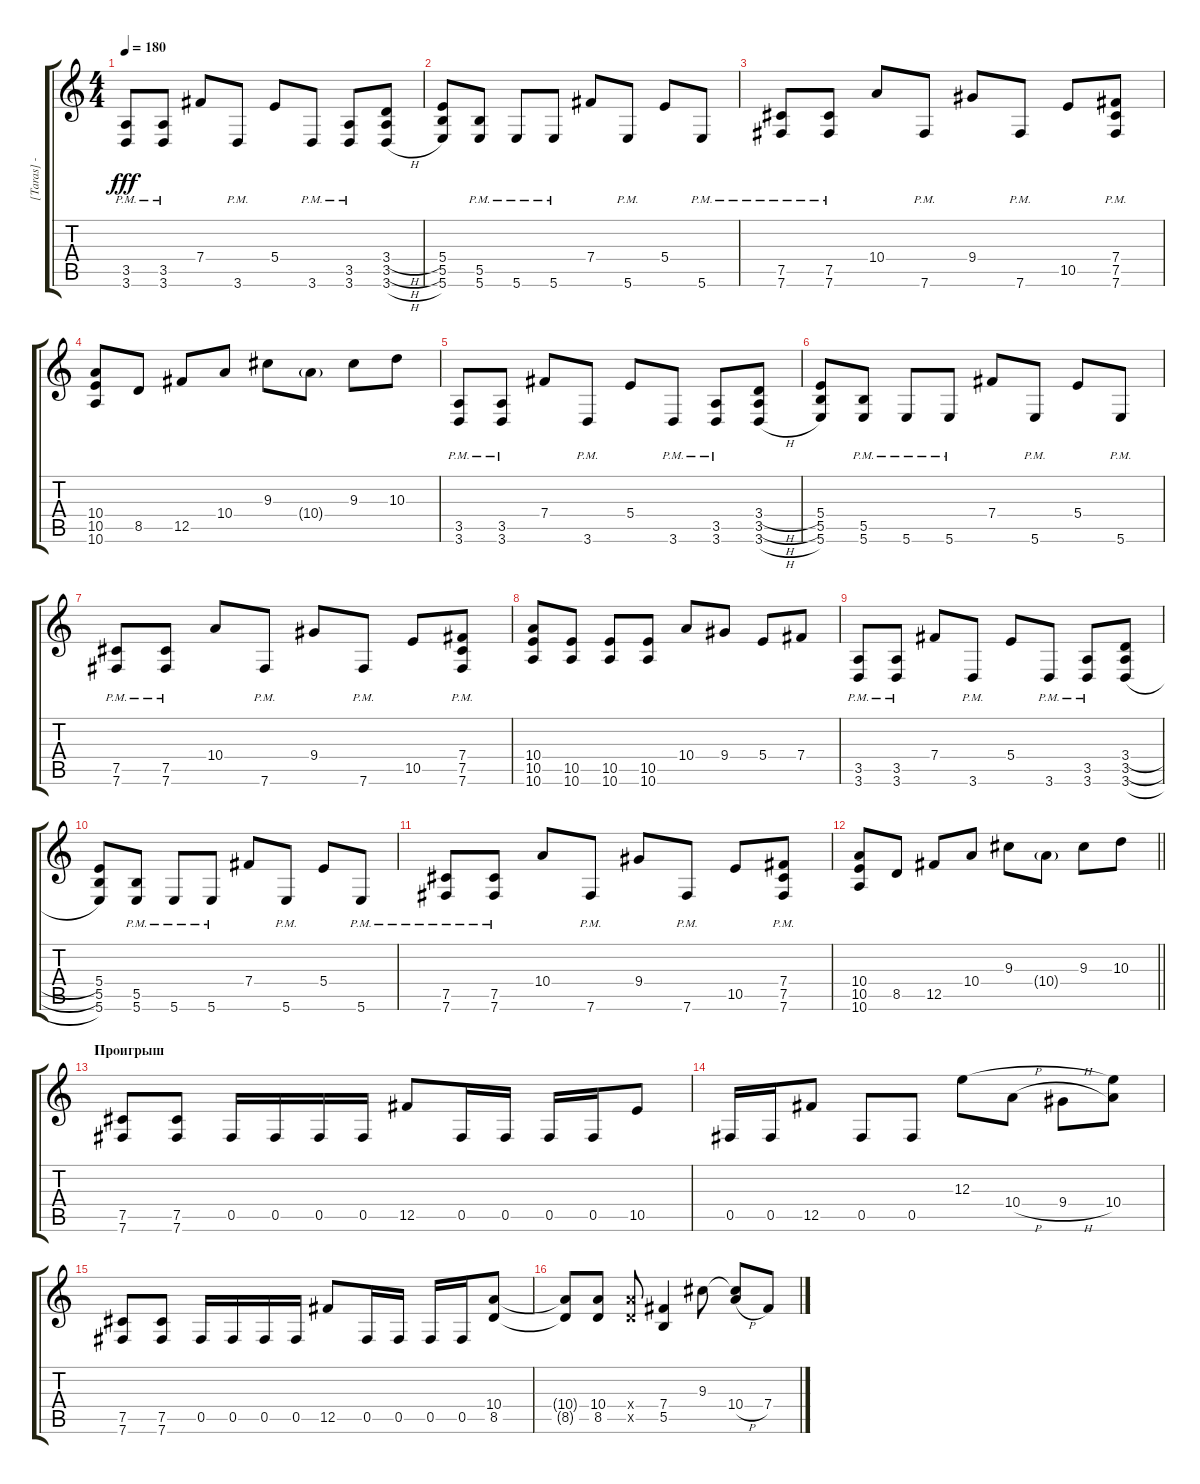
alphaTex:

\track ("[Taras] - Rhythm Guitar" "[Taras] - ") {instrument distortionguitar}
\staff {score tabs}
\tuning (Db4 Ab3 E3 B2 Gb2 B1) {hide}
\ts (4 4)
\tempo 180
\clef g2
\ks c
(3.5{pm} 3.6{pm}).8{dy fff} (3.5{pm} 3.6{pm}).8 7.4.8 3.6{pm}.8 5.4.8 3.6{pm}.8 (3.5{pm} 3.6{pm}).8 (3.4{h} 3.5{h} 3.6{h}).8 |
(5.4 5.5 5.6).8 (5.5{pm} 5.6{pm}).8 5.6{pm}.8 5.6{pm}.8 7.4.8 5.6{pm}.8 5.4.8 5.6{pm}.8 |
(7.5{pm} 7.6{pm}).8 (7.5{pm} 7.6{pm}).8 10.4.8 7.6{pm}.8 9.4.8 7.6{pm}.8 10.5.8 (7.4 7.5 7.6{pm}).8 |
(10.4 10.5 10.6).8 8.5.8 12.5.8 10.4.8 9.3.8 10.4{g}.8 9.3.8 10.3.8 |
(3.5{pm} 3.6{pm}).8 (3.5{pm} 3.6{pm}).8 7.4.8 3.6{pm}.8 5.4.8 3.6{pm}.8 (3.5{pm} 3.6{pm}).8 (3.4{h} 3.5{h} 3.6{h}).8 |
(5.4 5.5 5.6).8 (5.5{pm} 5.6{pm}).8 5.6{pm}.8 5.6{pm}.8 7.4.8 5.6{pm}.8 5.4.8 5.6{pm}.8 |
(7.5{pm} 7.6{pm}).8 (7.5{pm} 7.6{pm}).8 10.4.8 7.6{pm}.8 9.4.8 7.6{pm}.8 10.5.8 (7.4 7.5 7.6{pm}).8 |
(10.4 10.5 10.6).8 (10.5 10.6).8 (10.5 10.6).8 (10.5 10.6).8 10.4.8 9.4.8 5.4.8 7.4.8 |
(3.5{pm} 3.6{pm}).8 (3.5{pm} 3.6{pm}).8 7.4.8 3.6{pm}.8 5.4.8 3.6{pm}.8 (3.5{pm} 3.6{pm}).8 (3.4{h} 3.5{h} 3.6{h}).8 |
(5.4 5.5 5.6).8 (5.5{pm} 5.6{pm}).8 5.6{pm}.8 5.6{pm}.8 7.4.8 5.6{pm}.8 5.4.8 5.6{pm}.8 |
(7.5{pm} 7.6{pm}).8 (7.5{pm} 7.6{pm}).8 10.4.8 7.6{pm}.8 9.4.8 7.6{pm}.8 10.5.8 (7.4 7.5 7.6{pm}).8 |
\barLineRight lightlight
(10.4 10.5 10.6).8 8.5.8 12.5.8 10.4.8 9.3.8 10.4{g}.8 9.3.8 10.3.8 |
\section ("" "Проигрыш")
(7.5 7.6).8 (7.5 7.6).8 0.5.16 0.5.16 0.5.16 0.5.16 12.5.8 0.5.16 0.5.16 0.5.16 0.5.16 10.5.8 |
0.5.16 0.5.16 12.5.8 0.5.8 0.5.8 12.3.8 10.4{h}.8 9.4{h}.8 (12.3{t} 10.4).8 |
(7.5 7.6).8 (7.5 7.6).8 0.5.16 0.5.16 0.5.16 0.5.16 12.5.8 0.5.16 0.5.16 0.5.16 0.5.16 (10.4 8.5).8 |
(10.4{t} 8.5{t}).8 (10.4 8.5).8 (10.4{x} 8.5{x}).8 (7.4 5.5).4 9.3.8 (9.3{t} 10.4{h}).8 7.4.8
